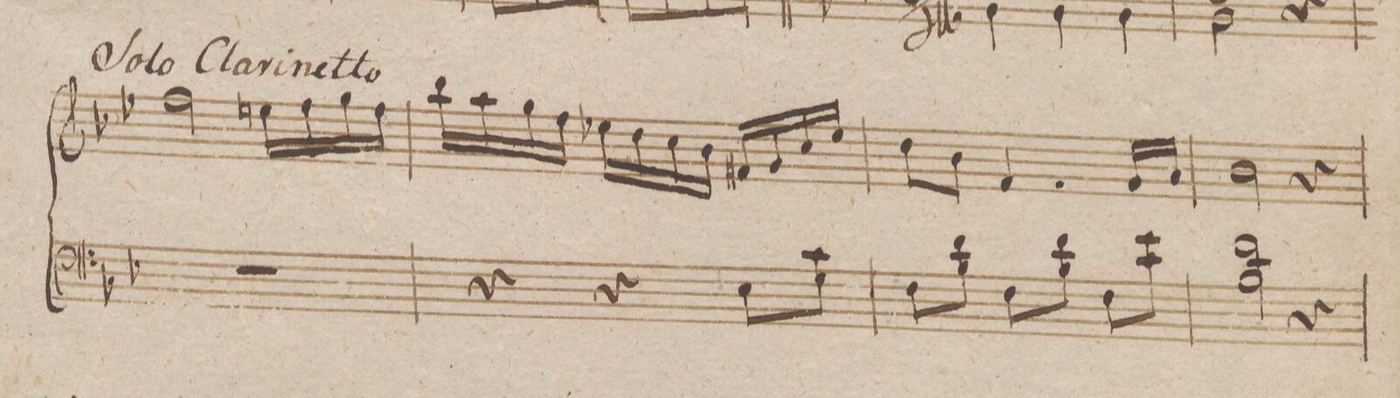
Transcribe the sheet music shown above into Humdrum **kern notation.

**kern
*I"Organo.
*clefF4
*k[b-e-]
*met(c)
*M3/4
2.r
=76
4r
4r
8E-\L
8c\J 8G\
=77
8F\L
8d\J 8B-\
8F\L
8d\J 8B-\
8F\L
8e-\J 8c\
=78
*2\right
2d\ 2B-\
4r
=79
*-
